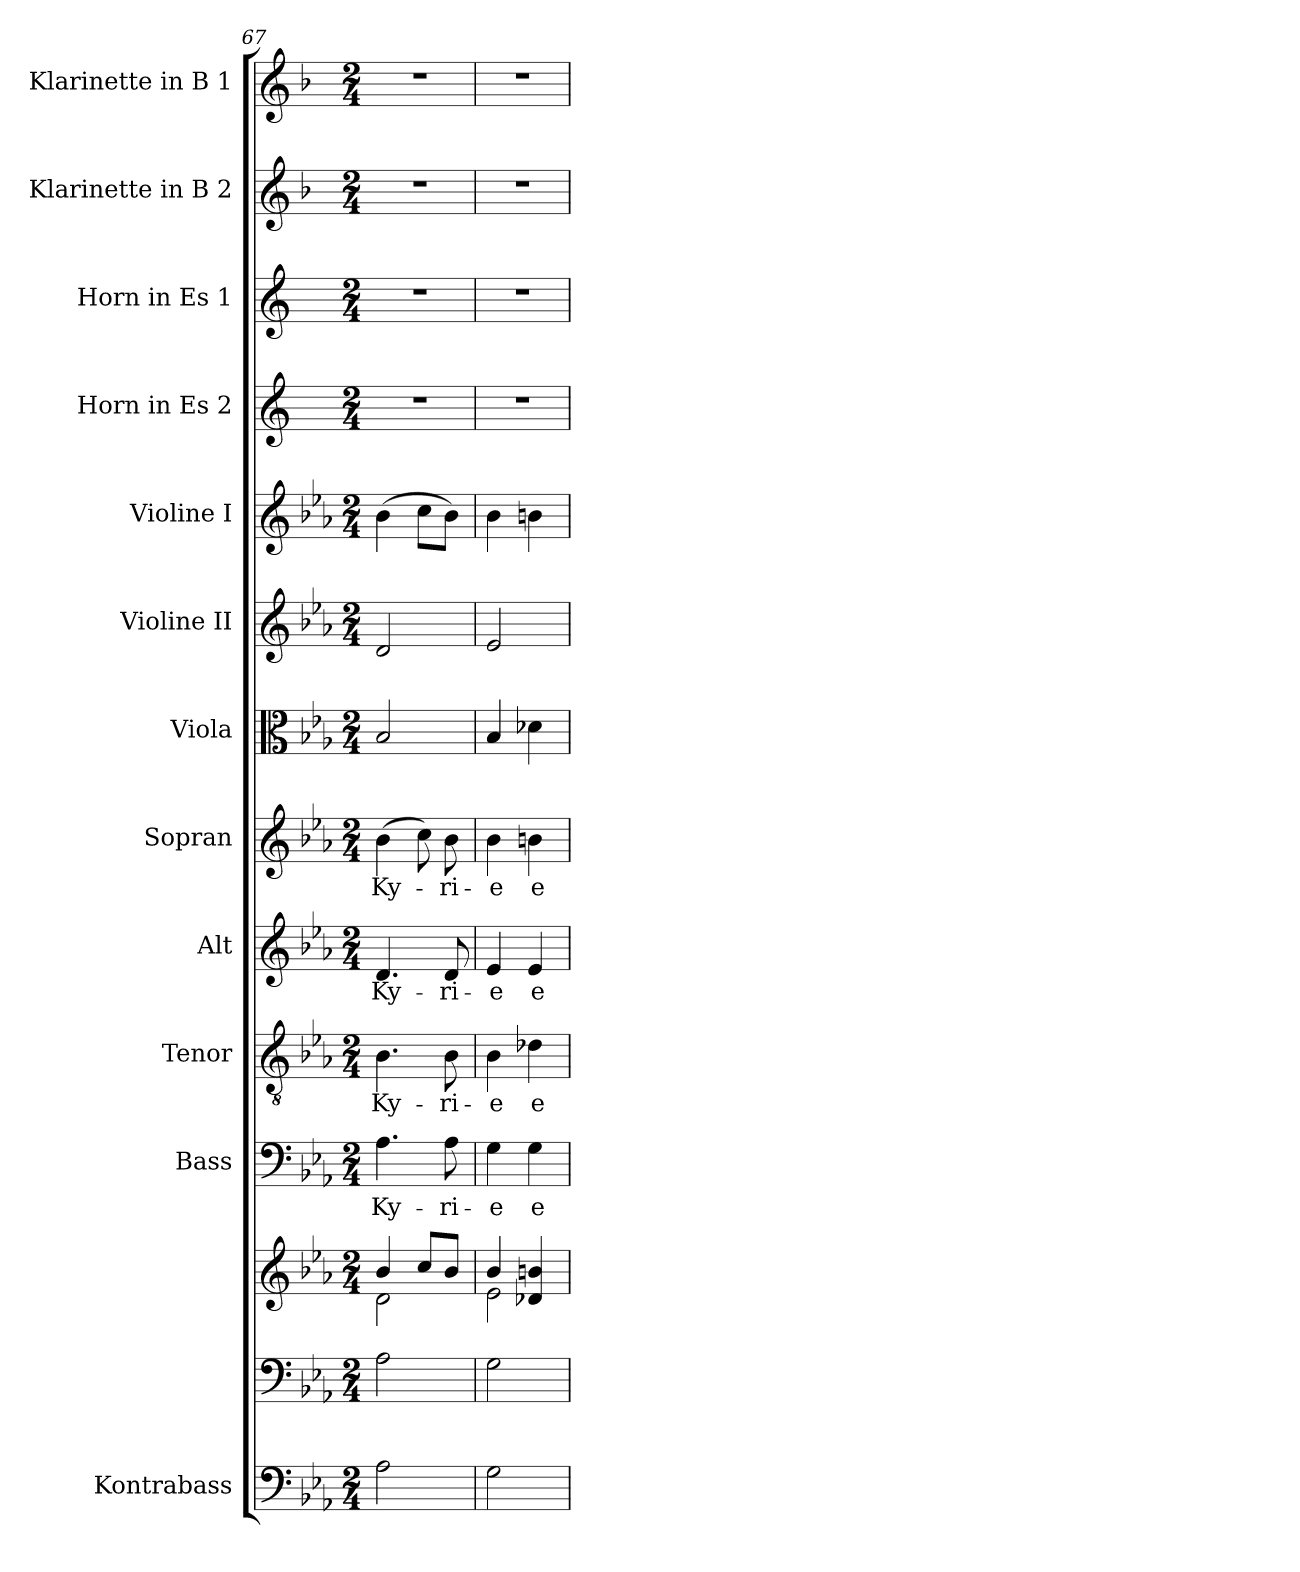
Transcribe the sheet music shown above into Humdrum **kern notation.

**kern	**kern	**kern	**kern	**text	**kern	**text	**kern	**text	**kern	**text	**kern	**kern	**kern	**kern	**kern	**kern	**kern
*part13	*part12	*part12	*part11	*part11	*part10	*part10	*part9	*part9	*part8	*part8	*part7	*part6	*part5	*part4	*part3	*part2	*part1
*staff14	*staff13	*staff12	*staff11	*staff11	*staff10	*staff10	*staff9	*staff9	*staff8	*staff8	*staff7	*staff6	*staff5	*staff4	*staff3	*staff2	*staff1
*I"Kontrabass	*	*	*I"Bass	*	*I"Tenor	*	*I"Alt	*	*I"Sopran	*	*I"Viola	*I"Violine II	*I"Violine I	*I"Horn in Es 2	*I"Horn in Es 1	*I"Klarinette in B 2	*I"Klarinette in B 1
*I'Kb.	*	*	*I'B	*	*I'T	*	*I'A	*	*I'S	*	*I'Vla.	*I'Vl. II	*I'Vl. I	*I'Hrn. 2	*I'Hrn. 1	*	*
*clefF4	*clefF4	*clefG2	*clefF4	*	*clefGv2	*	*clefG2	*	*clefG2	*	*clefC3	*clefG2	*clefG2	*clefG2	*clefG2	*clefG2	*clefG2
*ITrd7c12	*	*	*	*	*	*	*	*	*	*	*	*	*	*ITrd5c9	*ITrd5c9	*ITrd1c2	*ITrd1c2
*k[b-e-a-]	*k[b-e-a-]	*k[b-e-a-]	*k[b-e-a-]	*	*k[b-e-a-]	*	*k[b-e-a-]	*	*k[b-e-a-]	*	*k[b-e-a-]	*k[b-e-a-]	*k[b-e-a-]	*k[b-e-a-]	*k[b-e-a-]	*k[b-e-a-]	*k[b-e-a-]
*E-:	*E-:	*E-:	*E-:	*	*E-:	*	*E-:	*	*E-:	*	*E-:	*E-:	*E-:	*E-:	*E-:	*E-:	*E-:
*M2/4	*M2/4	*M2/4	*M2/4	*	*M2/4	*	*M2/4	*	*M2/4	*	*M2/4	*M2/4	*M2/4	*M2/4	*M2/4	*M2/4	*M2/4
=67	=67	=67	=67	=67	=67	=67	=67	=67	=67	=67	=67	=67	=67	=67	=67	=67	=67
*	*	*^	*	*	*	*	*	*	*	*	*	*	*	*	*	*	*
!	!	!	!	!	!LO:LY:b	!	!LO:LY:b	!	!LO:LY:b	!	!LO:LY:b	!	!	!	!	!	!	!
2AA-\	2A-\	4b-/	2d\	4.A-\	Ky-	4.B-\	Ky-	4.d/	Ky-	(>4b-\	Ky-	2B-/	2d/	(>4b-\	2r	2r	2r	2r
.	.	8cc/L	.	.	.	.	.	.	.	8cc\)	.	.	.	8cc\L	.	.	.	.
!	!	!	!	!	!LO:LY:b	!	!LO:LY:b	!	!LO:LY:b	!	!LO:LY:b	!	!	!	!	!	!	!
.	.	8b-/J	.	8A-\	-ri-	8B-\	-ri-	8d/	-ri-	8b-\	-ri-	.	.	8b-\J)	.	.	.	.
=68	=68	=68	=68	=68	=68	=68	=68	=68	=68	=68	=68	=68	=68	=68	=68	=68	=68	=68
!	!	!	!	!	!LO:LY:b	!	!LO:LY:b	!	!LO:LY:b	!	!LO:LY:b	!	!	!	!	!	!	!
2GG\	2G\	4b-/	2e-\	4G\	-e	4B-\	-e	4e-/	-e	4b-\	-e	4B-/	2e-/	4b-\	2r	2r	2r	2r
!	!	!	!	!	!LO:LY:b	!	!LO:LY:b	!	!LO:LY:b	!	!LO:LY:b	!	!	!	!	!	!	!
.	.	4d-X/ 4bn/	.	4G\	e-	4d-X\	e-	4e-/	e-	4bn\	e-	4d-X\	.	4bn\	.	.	.	.
*	*	*v	*v	*	*	*	*	*	*	*	*	*	*	*	*	*	*	*
=	=	=	=	=	=	=	=	=	=	=	=	=	=	=	=	=	=
*-	*-	*-	*-	*-	*-	*-	*-	*-	*-	*-	*-	*-	*-	*-	*-	*-	*-
